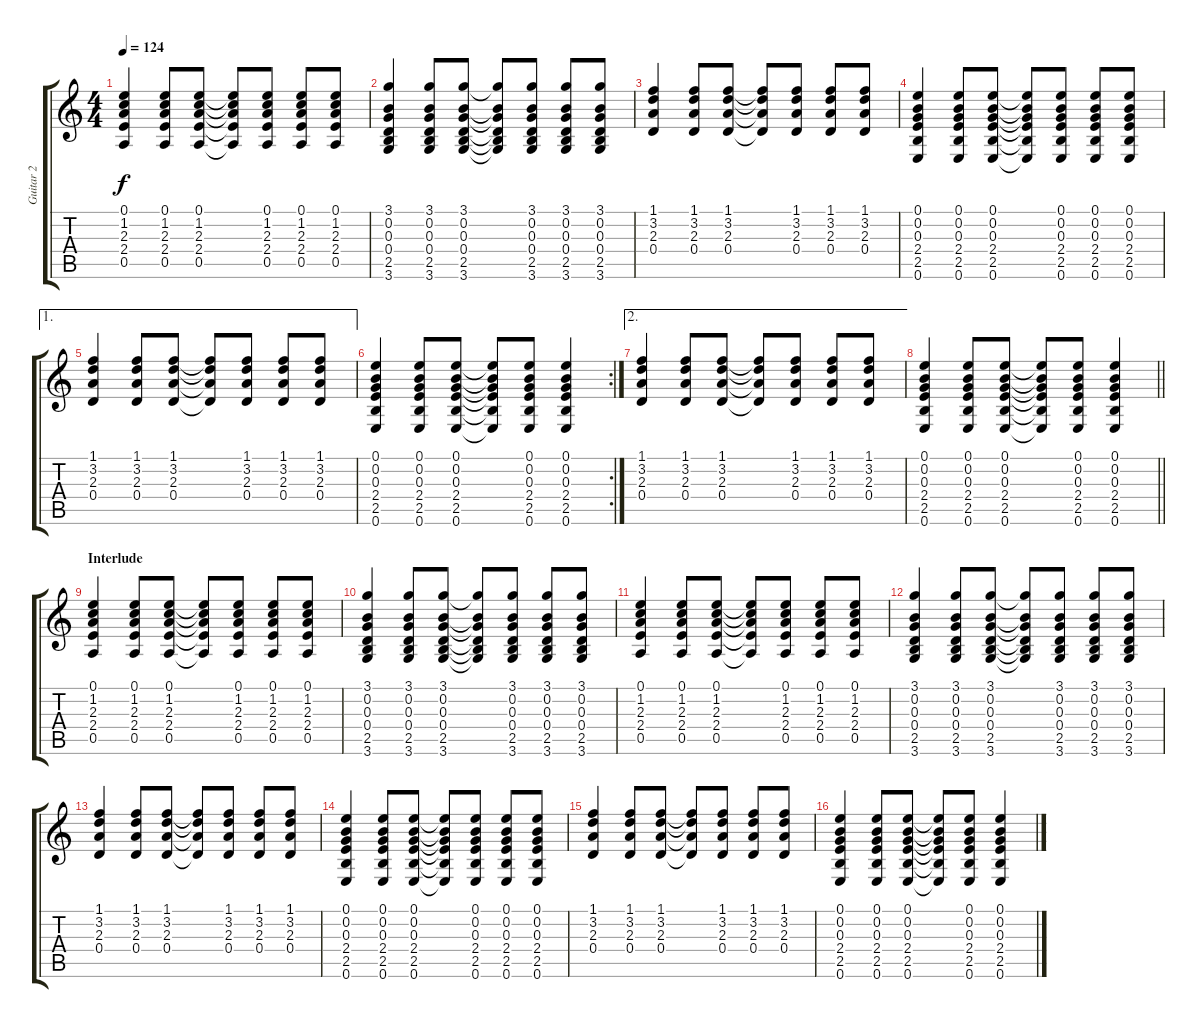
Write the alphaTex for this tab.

\track ("Guitar 2" "Guitar 2") {instrument acousticguitarsteel}
\staff {score tabs}
\tuning (E4 B3 G3 D3 A2 E2) {hide}
\ts (4 4)
\tempo 124
\clef g2
\ks c
(0.1 1.2 2.3 2.4 0.5).4{dy f} (0.1 1.2 2.3 2.4 0.5).8 (0.1 1.2 2.3 2.4 0.5).8 (0.1{t} 1.2{t} 2.3{t} 2.4{t} 0.5{t}).8 (0.1 1.2 2.3 2.4 0.5).8 (0.1 1.2 2.3 2.4 0.5).8 (0.1 1.2 2.3 2.4 0.5).8 |
(3.1 0.2 0.3 0.4 2.5 3.6).4 (3.1 0.2 0.3 0.4 2.5 3.6).8 (3.1 0.2 0.3 0.4 2.5 3.6).8 (3.1{t} 0.2{t} 0.3{t} 0.4{t} 2.5{t} 3.6{t}).8 (3.1 0.2 0.3 0.4 2.5 3.6).8 (3.1 0.2 0.3 0.4 2.5 3.6).8 (3.1 0.2 0.3 0.4 2.5 3.6).8 |
(1.1 3.2 2.3 0.4).4 (1.1 3.2 2.3 0.4).8 (1.1 3.2 2.3 0.4).8 (1.1{t} 3.2{t} 2.3{t} 0.4{t}).8 (1.1 3.2 2.3 0.4).8 (1.1 3.2 2.3 0.4).8 (1.1 3.2 2.3 0.4).8 |
(0.1 0.2 0.3 2.4 2.5 0.6).4 (0.1 0.2 0.3 2.4 2.5 0.6).8 (0.1 0.2 0.3 2.4 2.5 0.6).8 (0.1{t} 0.2{t} 0.3{t} 2.4{t} 2.5{t} 0.6{t}).8 (0.1 0.2 0.3 2.4 2.5 0.6).8 (0.1 0.2 0.3 2.4 2.5 0.6).8 (0.1 0.2 0.3 2.4 2.5 0.6).8 |
\ae 1
(1.1 3.2 2.3 0.4).4 (1.1 3.2 2.3 0.4).8 (1.1 3.2 2.3 0.4).8 (1.1{t} 3.2{t} 2.3{t} 0.4{t}).8 (1.1 3.2 2.3 0.4).8 (1.1 3.2 2.3 0.4).8 (1.1 3.2 2.3 0.4).8 |
\rc 2
(0.1 0.2 0.3 2.4 2.5 0.6).4 (0.1 0.2 0.3 2.4 2.5 0.6).8 (0.1 0.2 0.3 2.4 2.5 0.6).8 (0.1{t} 0.2{t} 0.3{t} 2.4{t} 2.5{t} 0.6{t}).8 (0.1 0.2 0.3 2.4 2.5 0.6).8 (0.1 0.2 0.3 2.4 2.5 0.6).4 |
\ae 2
(1.1 3.2 2.3 0.4).4 (1.1 3.2 2.3 0.4).8 (1.1 3.2 2.3 0.4).8 (1.1{t} 3.2{t} 2.3{t} 0.4{t}).8 (1.1 3.2 2.3 0.4).8 (1.1 3.2 2.3 0.4).8 (1.1 3.2 2.3 0.4).8 |
\barLineRight lightlight
(0.1 0.2 0.3 2.4 2.5 0.6).4 (0.1 0.2 0.3 2.4 2.5 0.6).8 (0.1 0.2 0.3 2.4 2.5 0.6).8 (0.1{t} 0.2{t} 0.3{t} 2.4{t} 2.5{t} 0.6{t}).8 (0.1 0.2 0.3 2.4 2.5 0.6).8 (0.1 0.2 0.3 2.4 2.5 0.6).4 |
\section ("" "Interlude")
(0.1 1.2 2.3 2.4 0.5).4 (0.1 1.2 2.3 2.4 0.5).8 (0.1 1.2 2.3 2.4 0.5).8 (0.1{t} 1.2{t} 2.3{t} 2.4{t} 0.5{t}).8 (0.1 1.2 2.3 2.4 0.5).8 (0.1 1.2 2.3 2.4 0.5).8 (0.1 1.2 2.3 2.4 0.5).8 |
(3.1 0.2 0.3 0.4 2.5 3.6).4 (3.1 0.2 0.3 0.4 2.5 3.6).8 (3.1 0.2 0.3 0.4 2.5 3.6).8 (3.1{t} 0.2{t} 0.3{t} 0.4{t} 2.5{t} 3.6{t}).8 (3.1 0.2 0.3 0.4 2.5 3.6).8 (3.1 0.2 0.3 0.4 2.5 3.6).8 (3.1 0.2 0.3 0.4 2.5 3.6).8 |
(0.1 1.2 2.3 2.4 0.5).4 (0.1 1.2 2.3 2.4 0.5).8 (0.1 1.2 2.3 2.4 0.5).8 (0.1{t} 1.2{t} 2.3{t} 2.4{t} 0.5{t}).8 (0.1 1.2 2.3 2.4 0.5).8 (0.1 1.2 2.3 2.4 0.5).8 (0.1 1.2 2.3 2.4 0.5).8 |
(3.1 0.2 0.3 0.4 2.5 3.6).4 (3.1 0.2 0.3 0.4 2.5 3.6).8 (3.1 0.2 0.3 0.4 2.5 3.6).8 (3.1{t} 0.2{t} 0.3{t} 0.4{t} 2.5{t} 3.6{t}).8 (3.1 0.2 0.3 0.4 2.5 3.6).8 (3.1 0.2 0.3 0.4 2.5 3.6).8 (3.1 0.2 0.3 0.4 2.5 3.6).8 |
(1.1 3.2 2.3 0.4).4 (1.1 3.2 2.3 0.4).8 (1.1 3.2 2.3 0.4).8 (1.1{t} 3.2{t} 2.3{t} 0.4{t}).8 (1.1 3.2 2.3 0.4).8 (1.1 3.2 2.3 0.4).8 (1.1 3.2 2.3 0.4).8 |
(0.1 0.2 0.3 2.4 2.5 0.6).4 (0.1 0.2 0.3 2.4 2.5 0.6).8 (0.1 0.2 0.3 2.4 2.5 0.6).8 (0.1{t} 0.2{t} 0.3{t} 2.4{t} 2.5{t} 0.6{t}).8 (0.1 0.2 0.3 2.4 2.5 0.6).8 (0.1 0.2 0.3 2.4 2.5 0.6).8 (0.1 0.2 0.3 2.4 2.5 0.6).8 |
(1.1 3.2 2.3 0.4).4 (1.1 3.2 2.3 0.4).8 (1.1 3.2 2.3 0.4).8 (1.1{t} 3.2{t} 2.3{t} 0.4{t}).8 (1.1 3.2 2.3 0.4).8 (1.1 3.2 2.3 0.4).8 (1.1 3.2 2.3 0.4).8 |
(0.1 0.2 0.3 2.4 2.5 0.6).4 (0.1 0.2 0.3 2.4 2.5 0.6).8 (0.1 0.2 0.3 2.4 2.5 0.6).8 (0.1{t} 0.2{t} 0.3{t} 2.4{t} 2.5{t} 0.6{t}).8 (0.1 0.2 0.3 2.4 2.5 0.6).8 (0.1 0.2 0.3 2.4 2.5 0.6).4
